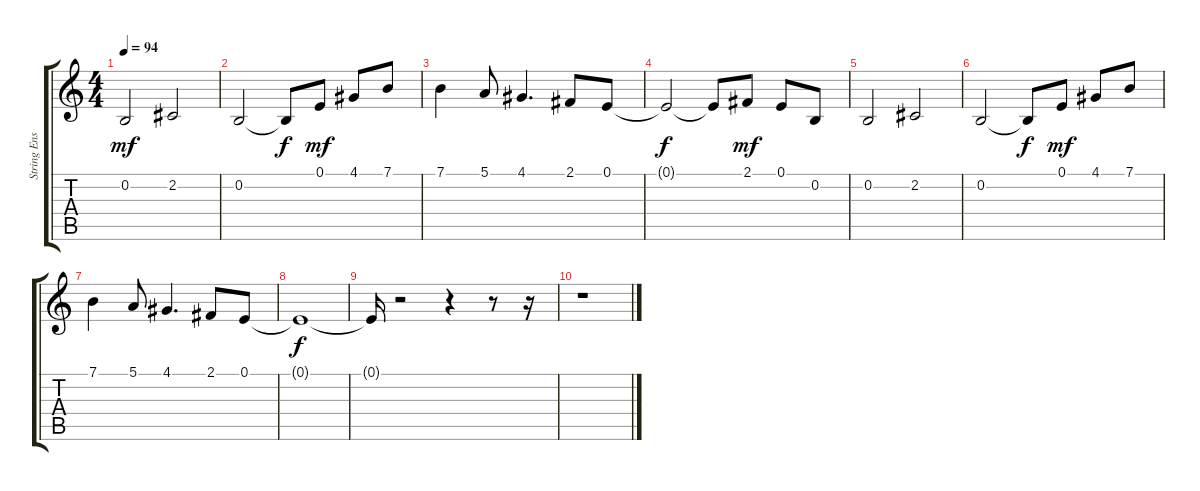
\track ("String Ensemble II" "String Ens") {instrument stringensemble2}
\staff {score tabs}
\tuning (E4 B3 G3 D3 A2 E2) {hide}
\ts (4 4)
\tempo 94
\clef g2
\ks c
0.2.2{dy mf} 2.2.2 |
0.2.2 0.2{t}.8{dy f} 0.1.8{dy mf} 4.1.8 7.1.8 |
7.1.4 5.1.8 4.1.4{d} 2.1.8 0.1.8 |
0.1{t}.2{dy f} 0.1{t}.8 2.1.8{dy mf} 0.1.8 0.2.8 |
0.2.2 2.2.2 |
0.2.2{balance 8} 0.2{t}.8{dy f} 0.1.8{dy mf} 4.1.8 7.1.8 |
7.1.4 5.1.8 4.1.4{d} 2.1.8 0.1.8 |
0.1{t}.1{dy f} |
0.1{t}.16 r.2 r.4 r.8 r.16 |
r.1
